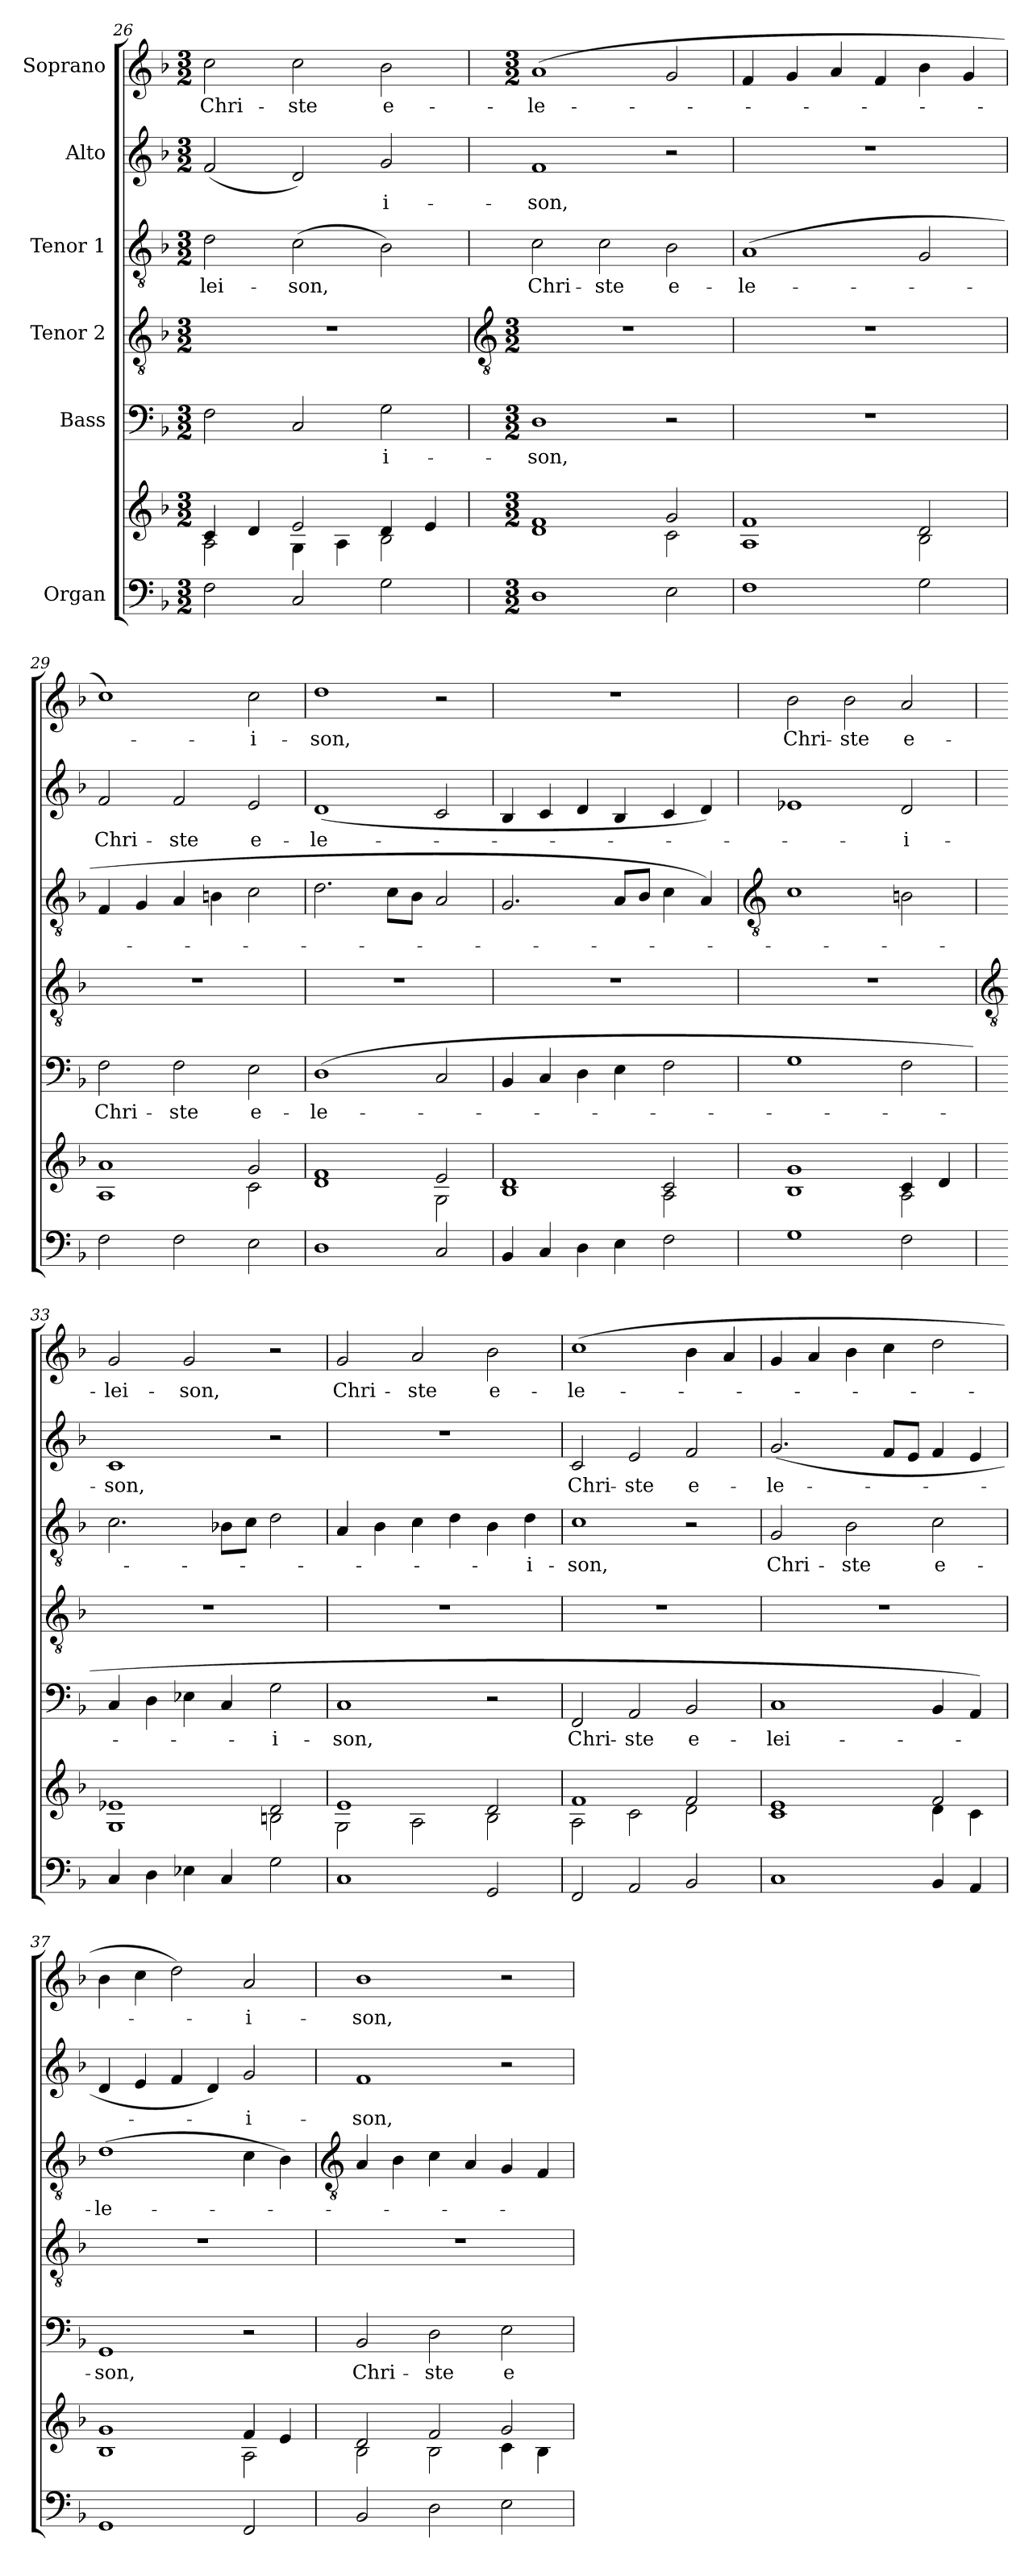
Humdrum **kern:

**kern	**kern	**kern	**text	**kern	**kern	**text	**kern	**text	**kern	**text
*part6	*part6	*part5	*part5	*part4	*part3	*part3	*part2	*part2	*part1	*part1
*staff7	*staff6	*staff5	*staff5	*staff4	*staff3	*staff3	*staff2	*staff2	*staff1	*staff1
*I"Organ	*	*I"Bass	*	*I"Tenor 2	*I"Tenor 1	*	*I"Alto	*	*I"Soprano	*
!!LO:LB:g=z
*clefF4	*clefG2	*clefF4	*	*clefGv2	*clefGv2	*	*clefG2	*	*clefG2	*
*k[b-]	*k[b-]	*k[b-]	*	*k[b-]	*k[b-]	*	*k[b-]	*	*k[b-]	*
*F:	*F:	*F:	*	*F:	*F:	*	*F:	*	*F:	*
*M3/2	*M3/2	*M3/2	*	*M3/2	*M3/2	*	*M3/2	*	*M3/2	*
=26	=26	=26	=26	=26	=26	=26	=26	=26	=26	=26
*	*^	*	*	*	*	*	*	*	*	*
!	!	!	!	!	!LO:N:vis=1	!	!LO:LY:b	!	!	!	!LO:LY:b
2F\	4c/	2A\	2F\	.	1.r	2d\	-lei-	(<2f/	.	2cc\	Chri-
.	4d/	.	.	.	.	.	.	.	.	.	.
!	!	!	!	!	!	!	!LO:LY:b	!	!	!	!LO:LY:b
2C/	2e/	4G\	2C/	.	.	(>2c\	-son,	2d/)	.	2cc\	-ste
.	.	4A\	.	.	.	.	.	.	.	.	.
!	!	!	!	!LO:LY:b	!	!	!	!	!LO:LY:b	!	!LO:LY:b
2G\	4d/	2B-\	2G\	-i-	.	2B-\)	.	2g/	-i-	2b-\	e-
.	4e/	.	.	.	.	.	.	.	.	.	.
!!LO:LB:g=z
=27	=27	=27	=27	=27	=27	=27	=27	=27	=27	=27	=27
*	*	*	*	*	*clefGv2	*	*	*	*	*	*
*M3/2	*M3/2	*	*M3/2	*	*M3/2	*	*	*	*	*M3/2	*
!	!	!	!	!LO:LY:b	!LO:N:vis=1	!	!LO:LY:b	!	!LO:LY:b	!	!LO:LY:b
1D	1d/	1f\	1D	-son,	1.r	2c\	Chri-	1f	-son,	(<1a	-le-
!	!	!	!	!	!	!	!LO:LY:b	!	!	!	!
.	.	.	.	.	.	2c\	-ste	.	.	.	.
!	!	!	!	!	!	!	!LO:LY:b	!	!	!	!
2E\	2g/	2c\	2r	.	.	2B-\	e-	2r	.	2g/	.
=28	=28	=28	=28	=28	=28	=28	=28	=28	=28	=28	=28
!	!	!	!LO:N:vis=1	!	!LO:N:vis=1	!	!LO:LY:b	!LO:N:vis=1	!	!	!
1F	1A/	1f\	1.r	.	1.r	(<1A	-le-	1.r	.	4f/	.
.	.	.	.	.	.	.	.	.	.	4g/	.
.	.	.	.	.	.	.	.	.	.	4a/	.
.	.	.	.	.	.	.	.	.	.	4f/	.
2G\	2d/	2B-\	.	.	.	2G/	.	.	.	4b-\	.
.	.	.	.	.	.	.	.	.	.	4g/	.
=29	=29	=29	=29	=29	=29	=29	=29	=29	=29	=29	=29
!	!	!	!	!LO:LY:b	!LO:N:vis=1	!	!	!	!LO:LY:b	!	!
2F\	1A/	1a\	2F\	Chri-	1.r	4F/	.	2f/	Chri-	1cc)	.
.	.	.	.	.	.	4G/	.	.	.	.	.
!	!	!	!	!LO:LY:b	!	!	!	!	!LO:LY:b	!	!
2F\	.	.	2F\	-ste	.	4A/	.	2f/	-ste	.	.
.	.	.	.	.	.	4Bn\	.	.	.	.	.
!	!	!	!	!LO:LY:b	!	!	!	!	!LO:LY:b	!	!LO:LY:b
2E\	2g/	2c\	2E\	e-	.	2c\	.	2e/	e-	2cc\	-i-
=30	=30	=30	=30	=30	=30	=30	=30	=30	=30	=30	=30
!	!	!	!	!LO:LY:b	!LO:N:vis=1	!	!	!	!LO:LY:b	!	!LO:LY:b
1D	1d/	1f\	(<1D	-le-	1.r	2.d\	.	(<1d	-le-	1dd	-son,
.	.	.	.	.	.	8c\L	.	.	.	.	.
.	.	.	.	.	.	8B-\J	.	.	.	.	.
2C/	2e/	2G\	2C/	.	.	2A/	.	2c/	.	2r	.
=31	=31	=31	=31	=31	=31	=31	=31	=31	=31	=31	=31
!	!	!	!	!	!LO:N:vis=1	!	!	!	!	!LO:N:vis=1	!
4BB-/	1B-/	1d\	4BB-/	.	1.r	2.G/	.	4B-/	.	1.r	.
4C/	.	.	4C/	.	.	.	.	4c/	.	.	.
4D\	.	.	4D\	.	.	.	.	4d/	.	.	.
4E\	.	.	4E\	.	.	8A/L	.	4B-/	.	.	.
.	.	.	.	.	.	8B-/J	.	.	.	.	.
2F\	2c/	2A\	2F\	.	.	4c\	.	4c/	.	.	.
.	.	.	.	.	.	4A/)	.	4d/)	.	.	.
!!LO:LB:g=z
=32	=32	=32	=32	=32	=32	=32	=32	=32	=32	=32	=32
*	*	*	*	*	*	*clefGv2	*	*	*	*	*
!	!	!	!	!	!LO:N:vis=1	!	!	!	!	!	!LO:LY:b
1G	1B-/	1g\	1G	.	1.r	1c	.	1e-X	.	2b-\	Chri-
!	!	!	!	!	!	!	!	!	!	!	!LO:LY:b
.	.	.	.	.	.	.	.	.	.	2b-\	-ste
!	!	!	!	!	!	!	!	!	!LO:LY:b	!	!LO:LY:b
2F\	4c/	2A\	2F\	.	.	2Bn\	.	2d/	-i-	2a/	e-
.	4d/	.	.	.	.	.	.	.	.	.	.
!!LO:LB:g=z
=33	=33	=33	=33	=33	=33	=33	=33	=33	=33	=33	=33
*	*	*	*	*	*clefGv2	*	*	*	*	*	*
!	!	!	!	!	!LO:N:vis=1	!	!	!	!LO:LY:b	!	!LO:LY:b
4C/	1e-X/	1G\	4C/	.	1.r	2.c\	.	1c	-son,	2g/	-lei-
4D\	.	.	4D\	.	.	.	.	.	.	.	.
!	!	!	!	!	!	!	!	!	!	!	!LO:LY:b
4E-X\	.	.	4E-X\	.	.	.	.	.	.	2g/	-son,
4C/	.	.	4C/	.	.	8B-X\L	.	.	.	.	.
.	.	.	.	.	.	8c\J	.	.	.	.	.
!	!	!	!	!LO:LY:b	!	!	!	!	!	!	!
2G\	2d/	2Bn\	2G\	-i-	.	2d\	.	2r	.	2r	.
=34	=34	=34	=34	=34	=34	=34	=34	=34	=34	=34	=34
!	!	!	!	!LO:LY:b	!LO:N:vis=1	!	!	!LO:N:vis=1	!	!	!LO:LY:b
1C	1e/	2G\	1C	-son,	1.r	4A/	.	1.r	.	2g/	Chri-
.	.	.	.	.	.	4B-\	.	.	.	.	.
!	!	!	!	!	!	!	!	!	!	!	!LO:LY:b
.	.	2A\	.	.	.	4c\	.	.	.	2a/	-ste
.	.	.	.	.	.	4d\	.	.	.	.	.
!	!	!	!	!	!	!	!	!	!	!	!LO:LY:b
2GG/	2d/	2B-\	2r	.	.	4B-\	.	.	.	2b-\	e-
!	!	!	!	!	!	!	!LO:LY:b	!	!	!	!
.	.	.	.	.	.	4d\	-i-	.	.	.	.
=35	=35	=35	=35	=35	=35	=35	=35	=35	=35	=35	=35
!	!	!	!	!LO:LY:b	!LO:N:vis=1	!	!LO:LY:b	!	!LO:LY:b	!	!LO:LY:b
2FF/	1f/	2A\	2FF/	Chri-	1.r	1c	-son,	2c/	Chri-	(>1cc	-le-
!	!	!	!	!LO:LY:b	!	!	!	!	!LO:LY:b	!	!
2AA/	.	2c\	2AA/	-ste	.	.	.	2e/	-ste	.	.
!	!	!	!	!LO:LY:b	!	!	!	!	!LO:LY:b	!	!
2BB-/	2f/	2d\	2BB-/	e-	.	2r	.	2f/	e-	4b-\	.
.	.	.	.	.	.	.	.	.	.	4a/	.
=36	=36	=36	=36	=36	=36	=36	=36	=36	=36	=36	=36
!	!	!	!	!LO:LY:b	!LO:N:vis=1	!	!LO:LY:b	!	!LO:LY:b	!	!
1C	1c/	1e\	1C	-lei-	1.r	2G/	Chri-	(<2.g/	-le-	4g/	.
.	.	.	.	.	.	.	.	.	.	4a/	.
!	!	!	!	!	!	!	!LO:LY:b	!	!	!	!
.	.	.	.	.	.	2B-\	-ste	.	.	4b-\	.
.	.	.	.	.	.	.	.	8f/L	.	4cc\	.
.	.	.	.	.	.	.	.	8e/J	.	.	.
!	!	!	!	!	!	!	!LO:LY:b	!	!	!	!
4BB-/	2f/	4d\	4BB-/	.	.	2c\	e-	4f/	.	2dd\	.
4AA/	.	4c\	4AA/)	.	.	.	.	4e/	.	.	.
=37	=37	=37	=37	=37	=37	=37	=37	=37	=37	=37	=37
!	!	!	!	!LO:LY:b	!LO:N:vis=1	!	!LO:LY:b	!	!	!	!
1GG	1B-/	1g\	1GG	-son,	1.r	(>1d	-le-	4d/	.	4b-\	.
.	.	.	.	.	.	.	.	4e/	.	4cc\	.
.	.	.	.	.	.	.	.	4f/	.	2dd\)	.
.	.	.	.	.	.	.	.	4d/)	.	.	.
!	!	!	!	!	!	!	!	!	!LO:LY:b	!	!LO:LY:b
2FF/	4f/	2A\	2r	.	.	4c\	.	2g/	-i-	2a/	-i-
.	4e/	.	.	.	.	4B-\)	.	.	.	.	.
!!LO:LB:g=z
=38	=38	=38	=38	=38	=38	=38	=38	=38	=38	=38	=38
*	*	*	*	*	*	*clefGv2	*	*	*	*	*
!	!	!	!	!LO:LY:b	!LO:N:vis=1	!	!	!	!LO:LY:b	!	!LO:LY:b
2BB-/	2d/	2B-\	2BB-/	Chri-	1.r	4A/	.	1f	-son,	1b-	-son,
.	.	.	.	.	.	4B-\	.	.	.	.	.
!	!	!	!	!LO:LY:b	!	!	!	!	!	!	!
2D\	2f/	2B-\	2D\	-ste	.	4c\	.	.	.	.	.
.	.	.	.	.	.	4A/	.	.	.	.	.
!	!	!	!	!LO:LY:b	!	!	!	!	!	!	!
2E\	2g/	4c\	2E\	e-	.	4G/	.	2r	.	2r	.
.	.	4B-\	.	.	.	4F/	.	.	.	.	.
*	*v	*v	*	*	*	*	*	*	*	*	*
=	=	=	=	=	=	=	=	=	=	=
*-	*-	*-	*-	*-	*-	*-	*-	*-	*-	*-
